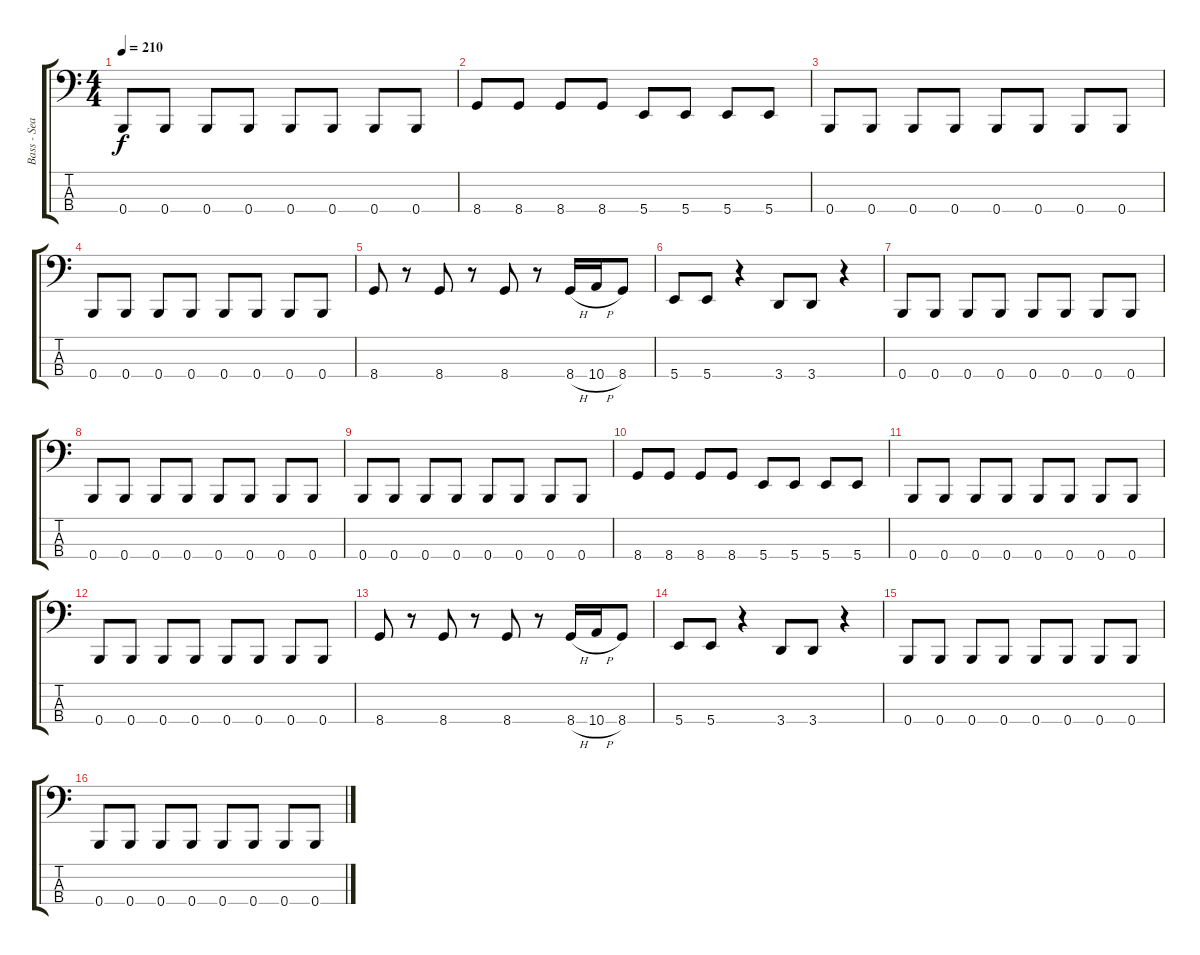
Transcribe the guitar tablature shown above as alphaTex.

\track ("Bass - Sean" "Bass - Sea") {instrument electricbasspick}
\staff {score tabs}
\tuning (E2 B1 Gb1 B0) {hide}
\ts (4 4)
\tempo 210
\clef f4
\ks c
0.4.8{dy f} 0.4.8 0.4.8 0.4.8 0.4.8 0.4.8 0.4.8 0.4.8 |
8.4.8 8.4.8 8.4.8 8.4.8 5.4.8 5.4.8 5.4.8 5.4.8 |
0.4.8 0.4.8 0.4.8 0.4.8 0.4.8 0.4.8 0.4.8 0.4.8 |
0.4.8 0.4.8 0.4.8 0.4.8 0.4.8 0.4.8 0.4.8 0.4.8 |
8.4.8 r.8 8.4.8 r.8 8.4.8 r.8 8.4{h}.16 10.4{h}.16 8.4.8 |
5.4.8 5.4.8 r.4 3.4.8 3.4.8 r.4 |
0.4.8 0.4.8 0.4.8 0.4.8 0.4.8 0.4.8 0.4.8 0.4.8 |
0.4.8 0.4.8 0.4.8 0.4.8 0.4.8 0.4.8 0.4.8 0.4.8 |
0.4.8 0.4.8 0.4.8 0.4.8 0.4.8 0.4.8 0.4.8 0.4.8 |
8.4.8 8.4.8 8.4.8 8.4.8 5.4.8 5.4.8 5.4.8 5.4.8 |
0.4.8 0.4.8 0.4.8 0.4.8 0.4.8 0.4.8 0.4.8 0.4.8 |
0.4.8 0.4.8 0.4.8 0.4.8 0.4.8 0.4.8 0.4.8 0.4.8 |
8.4.8 r.8 8.4.8 r.8 8.4.8 r.8 8.4{h}.16 10.4{h}.16 8.4.8 |
5.4.8 5.4.8 r.4 3.4.8 3.4.8 r.4 |
0.4.8 0.4.8 0.4.8 0.4.8 0.4.8 0.4.8 0.4.8 0.4.8 |
0.4.8 0.4.8 0.4.8 0.4.8 0.4.8 0.4.8 0.4.8 0.4.8
